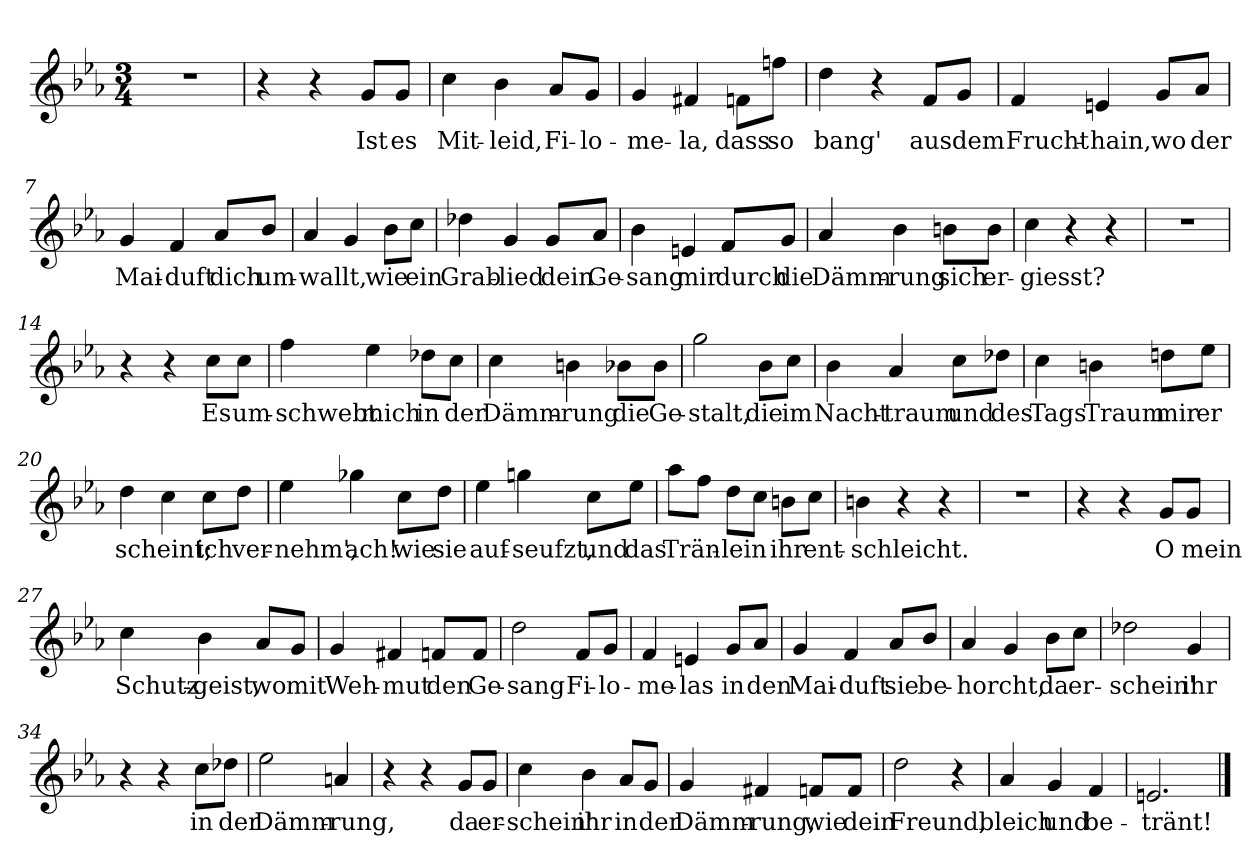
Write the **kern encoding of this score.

**kern	**text
*part1	*part1
*staff1	*staff1
*clefG2	*
*k[b-e-a-]	*
*M3/4	*
=1	=1
2.r	.
=2	=2
4r	.
4r	.
!	!LO:LY:b
8g/L	Ist
!	!LO:LY:b
8g/J	es
=3	=3
!	!LO:LY:b
4cc\	Mit-
!	!LO:LY:b
4b-\	-leid,
!	!LO:LY:b
8a-/L	Fi-
!	!LO:LY:b
8g/J	-lo-
=4	=4
!	!LO:LY:b
4g/	-me-
!	!LO:LY:b
4f#X/	-la,
!	!LO:LY:b
8fn\L	dass
!	!LO:LY:b
8ffn\J	so
=5	=5
!	!LO:LY:b
4dd\	bang'
4r	.
!	!LO:LY:b
8f/L	aus
!	!LO:LY:b
8g/J	dem
=6	=6
!	!LO:LY:b
4f/	Frucht-
!	!LO:LY:b
4en/	-hain,
!	!LO:LY:b
8g/L	wo
!	!LO:LY:b
8a-/J	der
=7	=7
!	!LO:LY:b
4g/	Mai-
!	!LO:LY:b
4f/	-duft
!	!LO:LY:b
8a-/L	dich
!	!LO:LY:b
8b-/J	um-
!!LO:LB:g=z
=8	=8
!	!LO:LY:b
4a-/	-wallt,
4g/	.
!	!LO:LY:b
8b-\L	wie
!	!LO:LY:b
8cc\J	ein
=9	=9
!	!LO:LY:b
4dd-X\	Grab-
!	!LO:LY:b
4g/	-lied
!	!LO:LY:b
8g/L	dein
!	!LO:LY:b
8a-/J	Ge-
=10	=10
!	!LO:LY:b
4b-\	-sang
!	!LO:LY:b
4en/	mir
!	!LO:LY:b
8f/L	durch
!	!LO:LY:b
8g/J	die
=11	=11
!	!LO:LY:b
4a-/	Dämm-
!	!LO:LY:b
4b-\	-rung
!	!LO:LY:b
8bn\L	sich
!	!LO:LY:b
8b\J	er-
=12	=12
!	!LO:LY:b
4cc\	-giesst?
4r	.
4r	.
=13	=13
2.r	.
=14	=14
4r	.
4r	.
!	!LO:LY:b
8cc\L	Es
!	!LO:LY:b
8cc\J	um-
!!LO:LB:g=z
=15	=15
!	!LO:LY:b
4ff\	-schwebt
!	!LO:LY:b
4ee-\	mich
!	!LO:LY:b
8dd-X\L	in
!	!LO:LY:b
8cc\J	der
=16	=16
!	!LO:LY:b
4cc\	Dämm-
!	!LO:LY:b
4bn\	-rung
!	!LO:LY:b
8b-X\L	die
!	!LO:LY:b
8b-\J	Ge-
=17	=17
!	!LO:LY:b
2gg\	stalt,
!	!LO:LY:b
8b-\L	die
!	!LO:LY:b
8cc\J	im
=18	=18
!	!LO:LY:b
4b-\	Nacht-
!	!LO:LY:b
4a-/	-traum
!	!LO:LY:b
8cc\L	und
!	!LO:LY:b
8dd-X\J	des
=19	=19
!	!LO:LY:b
4cc\	Tags
!	!LO:LY:b
4bn\	Traum
!	!LO:LY:b
8ddn\L	mir
!	!LO:LY:b
8ee-\J	er
=20	=20
!	!LO:LY:b
4dd\	-scheint;
4cc\	.
!	!LO:LY:b
8cc\L	ich
!	!LO:LY:b
8dd\J	ver-
!!LO:LB:g=z
=21	=21
!	!LO:LY:b
4ee-\	nehm',
!	!LO:LY:b
4gg-X\	ach!
!	!LO:LY:b
8cc\L	wie
!	!LO:LY:b
8dd\J	sie
=22	=22
!	!LO:LY:b
4ee-\	auf-
!	!LO:LY:b
4ggn\	-seufzt,
!	!LO:LY:b
8cc\L	und
!	!LO:LY:b
8ee-\J	das
=23	=23
!	!LO:LY:b
8aa-\L	Trän-
8ff\J	.
!	!LO:LY:b
8dd\L	-lein
8cc\J	.
!	!LO:LY:b
8bn\L	ihr
!	!LO:LY:b
8cc\J	ent-
=24	=24
!	!LO:LY:b
4bn\	-schleicht.
4r	.
4r	.
=25	=25
2.r	.
=26	=26
4r	.
4r	.
!	!LO:LY:b
8g/L	O
!	!LO:LY:b
8g/J	mein
=27	=27
!	!LO:LY:b
4cc\	Schutz-
!	!LO:LY:b
4b-\	-geist,
!	!LO:LY:b
8a-/L	wo
!	!LO:LY:b
8g/J	mit
!!LO:LB:g=z
=28	=28
!	!LO:LY:b
4g/	Weh-
!	!LO:LY:b
4f#X/	-mut
!	!LO:LY:b
8fn/L	den
!	!LO:LY:b
8f/J	Ge-
=29	=29
!	!LO:LY:b
2dd\	sang
!	!LO:LY:b
8f/L	Fi-
!	!LO:LY:b
8g/J	-lo-
=30	=30
!	!LO:LY:b
4f/	-me-
!	!LO:LY:b
4en/	-las
!	!LO:LY:b
8g/L	in
!	!LO:LY:b
8a-/J	den
=31	=31
!	!LO:LY:b
4g/	Mai-
!	!LO:LY:b
4f/	-duft
!	!LO:LY:b
8a-/L	sie
!	!LO:LY:b
8b-/J	be-
=32	=32
!	!LO:LY:b
4a-/	-horcht,
4g/	.
!	!LO:LY:b
8b-\L	da
!	!LO:LY:b
8cc\J	er-
=33	=33
!	!LO:LY:b
2dd-X\	schein'
!	!LO:LY:b
4g/	ihr
=34	=34
4r	.
4r	.
!	!LO:LY:b
8cc\L	in
!	!LO:LY:b
8dd-X\J	der
=35	=35
!	!LO:LY:b
2ee-\	Dämm-
!	!LO:LY:b
4an/	-rung,
!!LO:LB:g=z
=36	=36
4r	.
4r	.
!	!LO:LY:b
8g/L	da
!	!LO:LY:b
8g/J	er-
=37	=37
!	!LO:LY:b
4cc\	-schein'
!	!LO:LY:b
4b-\	ihr
!	!LO:LY:b
8a-/L	in
!	!LO:LY:b
8g/J	der
=38	=38
!	!LO:LY:b
4g/	Dämm-
!	!LO:LY:b
4f#X/	-rung,
!	!LO:LY:b
8fn/L	wie
!	!LO:LY:b
8f/J	dein
=39	=39
!	!LO:LY:b
2dd\	Freund,
4r	.
=40	=40
!	!LO:LY:b
4a-/	bleich
!	!LO:LY:b
4g/	und
!	!LO:LY:b
4f/	be-
=41	=41
!	!LO:LY:b
2.en/	-tränt!
==	==
*-	*-
